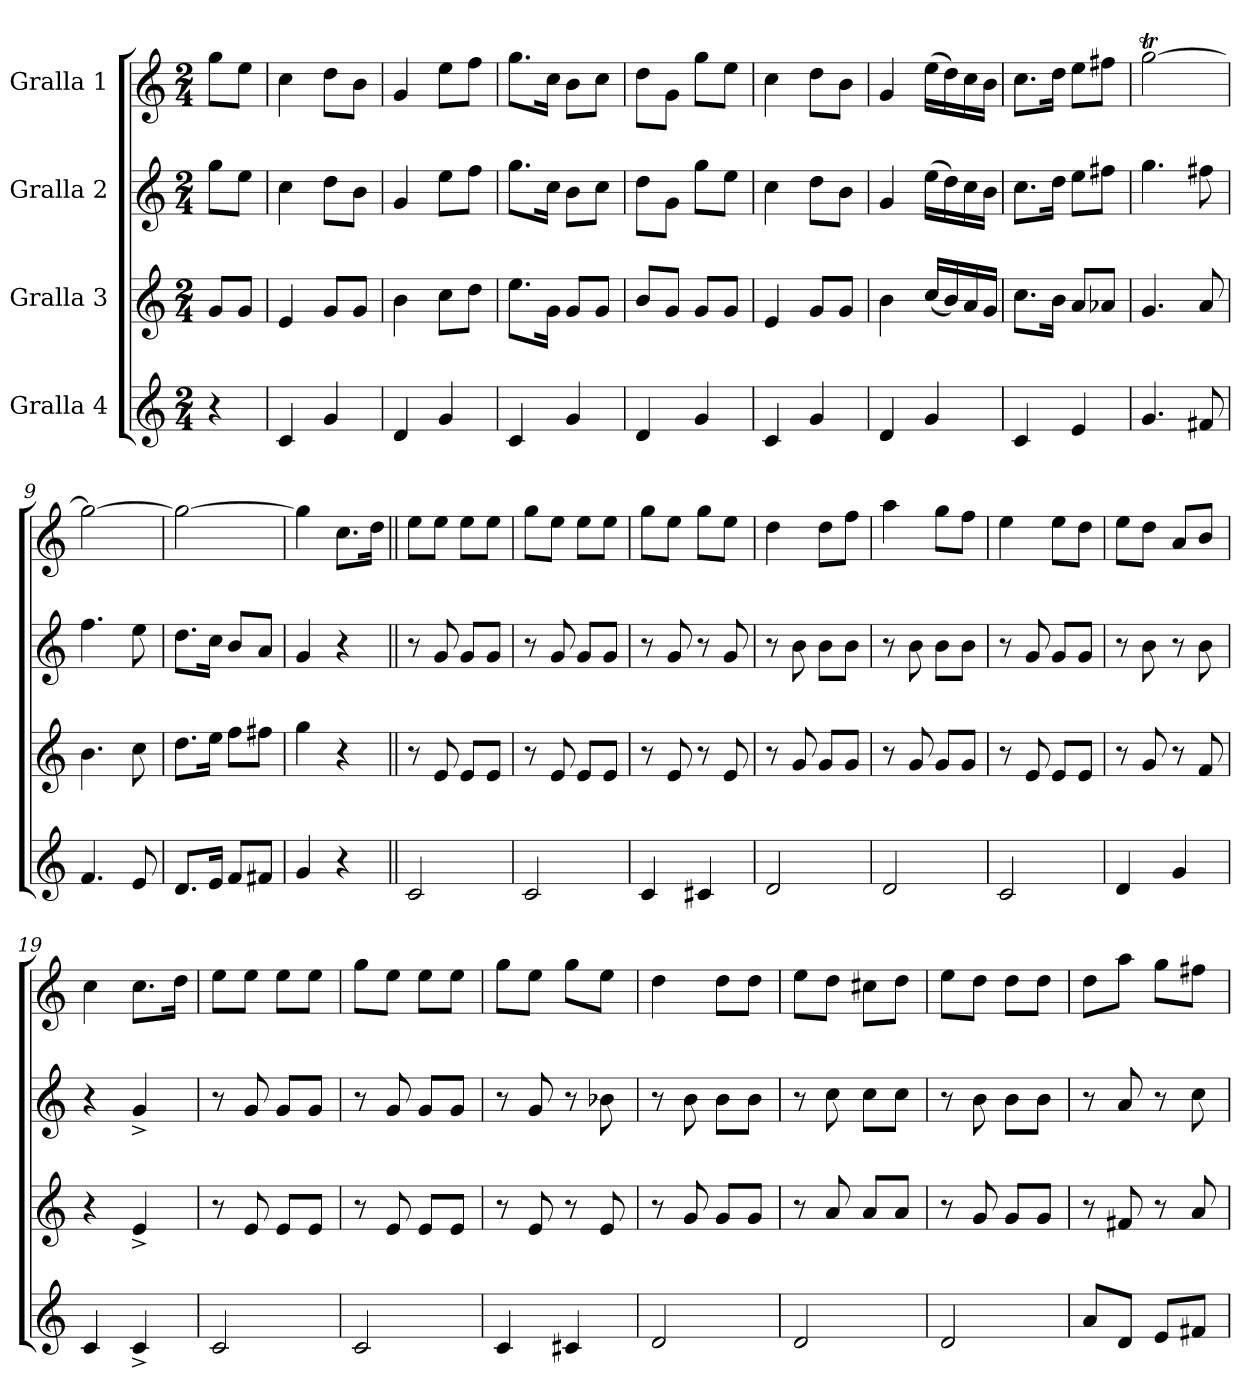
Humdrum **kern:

**kern	**kern	**kern	**kern
*part4	*part3	*part2	*part1
*staff4	*staff3	*staff2	*staff1
*I"Gralla 4	*I"Gralla 3	*I"Gralla 2	*I"Gralla 1
*clefG2	*clefG2	*clefG2	*clefG2
*k[]	*k[]	*k[]	*k[]
*M2/4	*M2/4	*M2/4	*M2/4
*MM120	*MM120	*MM120	*MM120
=	=	=	=
4r	8g/L	8gg\L	8gg\L
.	8g/J	8ee\J	8ee\J
=1	=1	=1	=1
4c/	4e/	4cc\	4cc\
4g/	8g/L	8dd\L	8dd\L
.	8g/J	8b\J	8b\J
=2	=2	=2	=2
4d/	4b\	4g/	4g/
4g/	8cc\L	8ee\L	8ee\L
.	8dd\J	8ff\J	8ff\J
=3	=3	=3	=3
4c/	8.ee\L	8.gg\L	8.gg\L
.	16g\Jk	16cc\Jk	16cc\Jk
4g/	8g/L	8b\L	8b\L
.	8g/J	8cc\J	8cc\J
=4	=4	=4	=4
4d/	8b/L	8dd\L	8dd\L
.	8g/J	8g\J	8g\J
4g/	8g/L	8gg\L	8gg\L
.	8g/J	8ee\J	8ee\J
=5	=5	=5	=5
4c/	4e/	4cc\	4cc\
4g/	8g/L	8dd\L	8dd\L
.	8g/J	8b\J	8b\J
=6	=6	=6	=6
4d/	4b\	4g/	4g/
4g/	(<16cc/LL	(>16ee\LL	(>16ee\LL
.	16b/)	16dd\)	16dd\)
.	16a/	16cc\	16cc\
.	16g/JJ	16b\JJ	16b\JJ
=7	=7	=7	=7
4c/	8.cc\L	8.cc\L	8.cc\L
.	16b\Jk	16dd\Jk	16dd\Jk
4e/	8a/L	8ee\L	8ee\L
.	8a-X/J	8ff#X\J	8ff#X\J
=8	=8	=8	=8
4.g/	4.g/	4.gg\	[2ggT\
8f#X/	8a/	8ff#X\	.
!!LO:LB:g=z
=9	=9	=9	=9
4.f/	4.b\	4.ff\	2gg\_
8e/	8cc\	8ee\	.
=10	=10	=10	=10
8.d/L	8.dd\L	8.dd\L	2gg\_
16e/Jk	16ee\Jk	16cc\Jk	.
8f/L	8ff\L	8b/L	.
8f#X/J	8ff#X\J	8a/J	.
=11	=11	=11	=11
4g/	4gg\	4g/	4gg\]
4r	4r	4r	8.cc\L
.	.	.	16dd\Jk
=12||	=12||	=12||	=12||
2c/	8r	8r	8ee\L
.	8e/	8g/	8ee\J
.	8e/L	8g/L	8ee\L
.	8e/J	8g/J	8ee\J
=13	=13	=13	=13
2c/	8r	8r	8gg\L
.	8e/	8g/	8ee\J
.	8e/L	8g/L	8ee\L
.	8e/J	8g/J	8ee\J
=14	=14	=14	=14
4c/	8r	8r	8gg\L
.	8e/	8g/	8ee\J
4c#X/	8r	8r	8gg\L
.	8e/	8g/	8ee\J
=15	=15	=15	=15
2d/	8r	8r	4dd\
.	8g/	8b\	.
.	8g/L	8b\L	8dd\L
.	8g/J	8b\J	8ff\J
=16	=16	=16	=16
2d/	8r	8r	4aa\
.	8g/	8b\	.
.	8g/L	8b\L	8gg\L
.	8g/J	8b\J	8ff\J
=17	=17	=17	=17
2c/	8r	8r	4ee\
.	8e/	8g/	.
.	8e/L	8g/L	8ee\L
.	8e/J	8g/J	8dd\J
!!LO:LB:g=z
=18	=18	=18	=18
4d/	8r	8r	8ee\L
.	8g/	8b\	8dd\J
4g/	8r	8r	8a/L
.	8f/	8b\	8b/J
=19	=19	=19	=19
4c/	4r	4r	4cc\
4c^/	4e^/	4g^/	8.cc\L
.	.	.	16dd\Jk
=20	=20	=20	=20
2c/	8r	8r	8ee\L
.	8e/	8g/	8ee\J
.	8e/L	8g/L	8ee\L
.	8e/J	8g/J	8ee\J
=21	=21	=21	=21
2c/	8r	8r	8gg\L
.	8e/	8g/	8ee\J
.	8e/L	8g/L	8ee\L
.	8e/J	8g/J	8ee\J
=22	=22	=22	=22
4c/	8r	8r	8gg\L
.	8e/	8g/	8ee\J
4c#X/	8r	8r	8gg\L
.	8e/	8b-X\	8ee\J
=23	=23	=23	=23
2d/	8r	8r	4dd\
.	8g/	8b\	.
.	8g/L	8b\L	8dd\L
.	8g/J	8b\J	8dd\J
=24	=24	=24	=24
2d/	8r	8r	8ee\L
.	8a/	8cc\	8dd\J
.	8a/L	8cc\L	8cc#X\L
.	8a/J	8cc\J	8dd\J
=25	=25	=25	=25
2d/	8r	8r	8ee\L
.	8g/	8b\	8dd\J
.	8g/L	8b\L	8dd\L
.	8g/J	8b\J	8dd\J
=26	=26	=26	=26
8a/L	8r	8r	8dd\L
8d/J	8f#X/	8a/	8aa\J
8e/L	8r	8r	8gg\L
8f#X/J	8a/	8cc\	8ff#X\J
=	=	=	=
*-	*-	*-	*-
